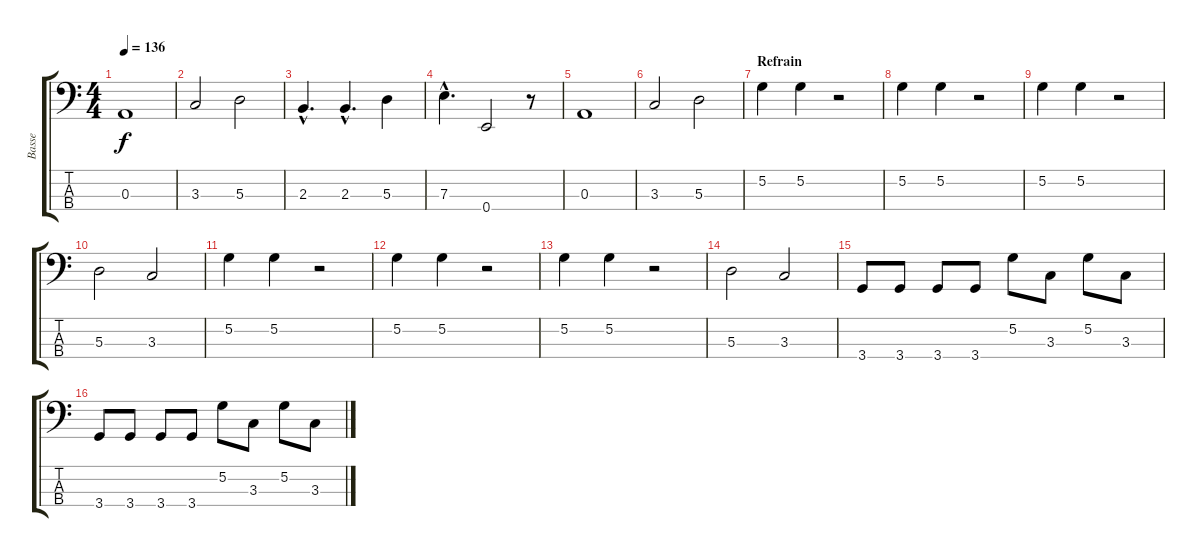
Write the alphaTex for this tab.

\track ("Basse" "Basse") {instrument electricbasspick}
\staff {score tabs}
\tuning (G2 D2 A1 E1) {hide}
\ts (4 4)
\tempo 136
\clef f4
\ks c
0.3.1{dy f} |
3.3.2 5.3.2 |
2.3{hac}.4{d} 2.3{hac}.4{d} 5.3.4 |
7.3{hac}.4{d} 0.4.2 r.8 |
0.3.1 |
3.3.2 5.3.2 |
\section ("" "Refrain")
5.2.4 5.2.4 r.2 |
5.2.4 5.2.4 r.2 |
5.2.4 5.2.4 r.2 |
5.3.2 3.3.2 |
5.2.4 5.2.4 r.2 |
5.2.4 5.2.4 r.2 |
5.2.4 5.2.4 r.2 |
5.3.2 3.3.2 |
3.4.8 3.4.8 3.4.8 3.4.8 5.2.8 3.3.8 5.2.8 3.3.8 |
3.4.8 3.4.8 3.4.8 3.4.8 5.2.8 3.3.8 5.2.8 3.3.8
